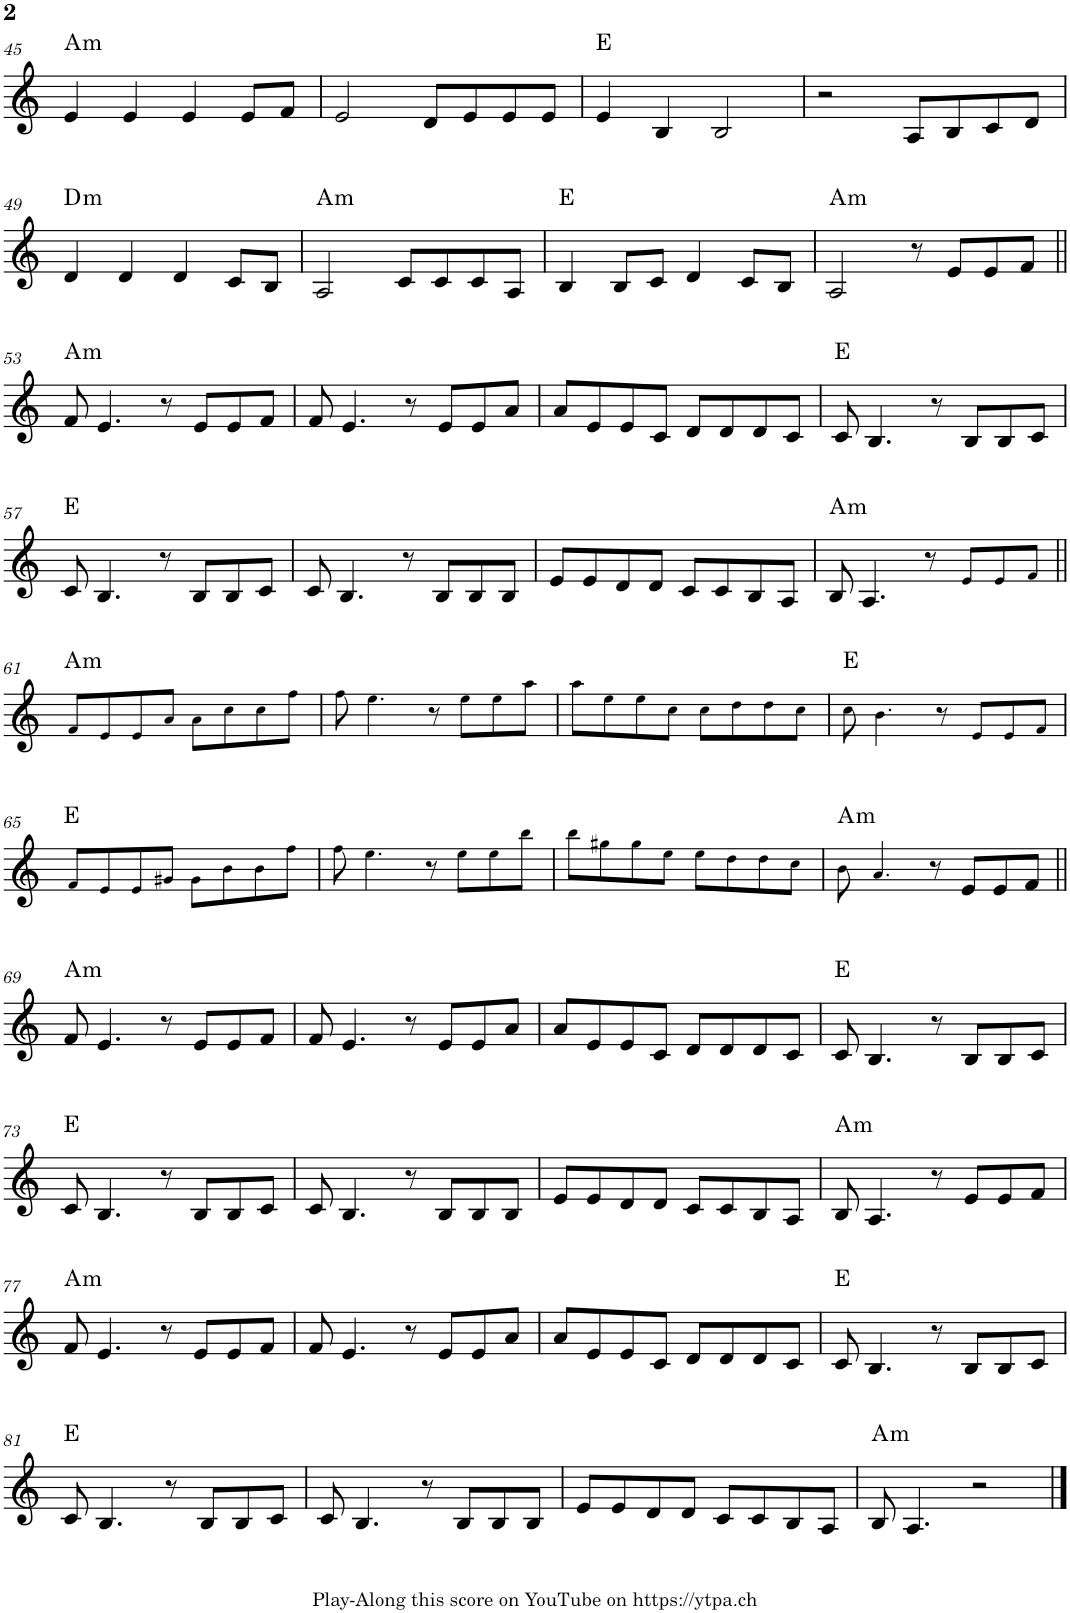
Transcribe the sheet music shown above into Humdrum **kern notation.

**kern	**harte
*part1	*part1
*staff1	*
*I"Piano	*
*I'Pno.	*
!!LO:PB:g=z
*clefG2	*
*k[]	*
*M4/4	*
=45	=45
!	!LO:H:kt=m
4e/	A:min
4e/	.
4e/	.
8e/L	.
8f/J	.
=46	=46
2e/	.
8d/L	.
8e/	.
8e/	.
8e/J	.
=47	=47
4e/	E:maj
4B/	.
2B/	.
=48	=48
2r	.
8A/L	.
8B/	.
8c/	.
8d/J	.
!!LO:LB:g=z
=49	=49
!	!LO:H:kt=m
4d/	D:min
4d/	.
4d/	.
8c/L	.
8B/J	.
=50	=50
!	!LO:H:kt=m
2A/	A:min
8c/L	.
8c/	.
8c/	.
8A/J	.
=51	=51
4B/	E:maj
8B/L	.
8c/J	.
4d/	.
8c/L	.
8B/J	.
=52	=52
!	!LO:H:kt=m
2A/	A:min
8r	.
8e/L	.
8e/	.
8f/J	.
!!LO:LB:g=z
=53||	=53||
!	!LO:H:kt=m
8f/	A:min
4.e/	.
8r	.
8e/L	.
8e/	.
8f/J	.
=54	=54
8f/	.
4.e/	.
8r	.
8e/L	.
8e/	.
8a/J	.
=55	=55
8a/L	.
8e/	.
8e/	.
8c/J	.
8d/L	.
8d/	.
8d/	.
8c/J	.
=56	=56
8c/	E:maj
4.B/	.
8r	.
8B/L	.
8B/	.
8c/J	.
!!LO:LB:g=z
=57	=57
8c/	E:maj
4.B/	.
8r	.
8B/L	.
8B/	.
8c/J	.
=58	=58
8c/	.
4.B/	.
8r	.
8B/L	.
8B/	.
8B/J	.
=59	=59
8e/L	.
8e/	.
8d/	.
8d/J	.
8c/L	.
8c/	.
8B/	.
8A/J	.
=60	=60
!	!LO:H:kt=m
8B/	A:min
4.A/	.
8r	.
8e!/L	.
8e!/	.
8f!/J	.
!!LO:LB:g=z
=61||	=61||
!	!LO:H:kt=m
8f!/L	A:min
8e!/	.
8e!/	.
8a!/J	.
8a!\L	.
8cc!\	.
8cc!\	.
8ff!\J	.
=62	=62
8ff!\	.
4.ee!\	.
8r	.
8ee!\L	.
8ee!\	.
8aa!\J	.
=63	=63
8aa!\L	.
8ee!\	.
8ee!\	.
8cc!\J	.
8cc!\L	.
8dd!\	.
8dd!\	.
8cc!\J	.
=64	=64
8cc!\	E:maj
4.b!\	.
8r	.
8e!/L	.
8e!/	.
8f!/J	.
!!LO:LB:g=z
=65	=65
8f!/L	E:maj
8e!/	.
8e!/	.
8g#X!/J	.
8g#!\L	.
8b!\	.
8b!\	.
8ff!\J	.
=66	=66
8ff!\	.
4.ee!\	.
8r	.
8ee!\L	.
8ee!\	.
8bb!\J	.
=67	=67
8bb!\L	.
8gg#X!\	.
8gg#!\	.
8ee!\J	.
8ee!\L	.
8dd!\	.
8dd!\	.
8cc!\J	.
=68	=68
!	!LO:H:kt=m
8b!\	A:min
4.a!/	.
8r	.
8e/L	.
8e/	.
8f/J	.
!!LO:LB:g=z
=69||	=69||
!	!LO:H:kt=m
8f/	A:min
4.e/	.
8r	.
8e/L	.
8e/	.
8f/J	.
=70	=70
8f/	.
4.e/	.
8r	.
8e/L	.
8e/	.
8a/J	.
=71	=71
8a/L	.
8e/	.
8e/	.
8c/J	.
8d/L	.
8d/	.
8d/	.
8c/J	.
=72	=72
8c/	E:maj
4.B/	.
8r	.
8B/L	.
8B/	.
8c/J	.
!!LO:LB:g=z
=73	=73
8c/	E:maj
4.B/	.
8r	.
8B/L	.
8B/	.
8c/J	.
=74	=74
8c/	.
4.B/	.
8r	.
8B/L	.
8B/	.
8B/J	.
=75	=75
8e/L	.
8e/	.
8d/	.
8d/J	.
8c/L	.
8c/	.
8B/	.
8A/J	.
=76	=76
!	!LO:H:kt=m
8B/	A:min
4.A/	.
8r	.
8e/L	.
8e/	.
8f/J	.
!!LO:LB:g=z
=77	=77
!	!LO:H:kt=m
8f/	A:min
4.e/	.
8r	.
8e/L	.
8e/	.
8f/J	.
=78	=78
8f/	.
4.e/	.
8r	.
8e/L	.
8e/	.
8a/J	.
=79	=79
8a/L	.
8e/	.
8e/	.
8c/J	.
8d/L	.
8d/	.
8d/	.
8c/J	.
=80	=80
8c/	E:maj
4.B/	.
8r	.
8B/L	.
8B/	.
8c/J	.
!!LO:LB:g=z
=81	=81
8c/	E:maj
4.B/	.
8r	.
8B/L	.
8B/	.
8c/J	.
=82	=82
8c/	.
4.B/	.
8r	.
8B/L	.
8B/	.
8B/J	.
=83	=83
8e/L	.
8e/	.
8d/	.
8d/J	.
8c/L	.
8c/	.
8B/	.
8A/J	.
=84	=84
!	!LO:H:kt=m
8B/	A:min
4.A/	.
2r	.
==	==
*-	*-
